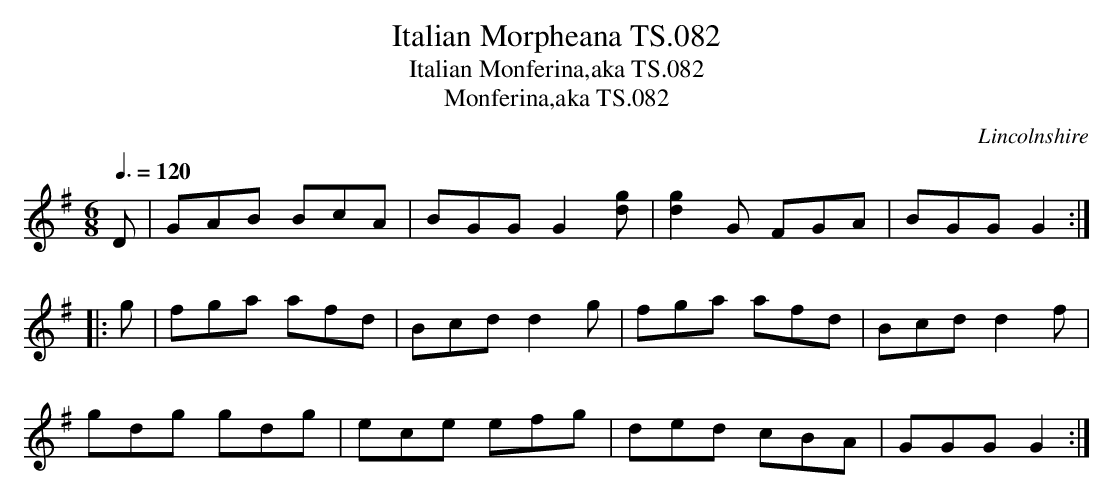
X:1
T:Italian Morpheana TS.082
T:Italian Monferina,aka TS.082
T:Monferina,aka TS.082
L:1/8
M:6/8
O:Lincolnshire
Q:3/8=120
K:G
D|GAB BcA|BGGG2[gd]|[g2d2]G FGA|BGGG2:|!
|:g|fga afd|Bcdd2 g|fga afd|Bcdd2f|!
gdg gdg|ece efg|ded cBA|GGGG2:|]
